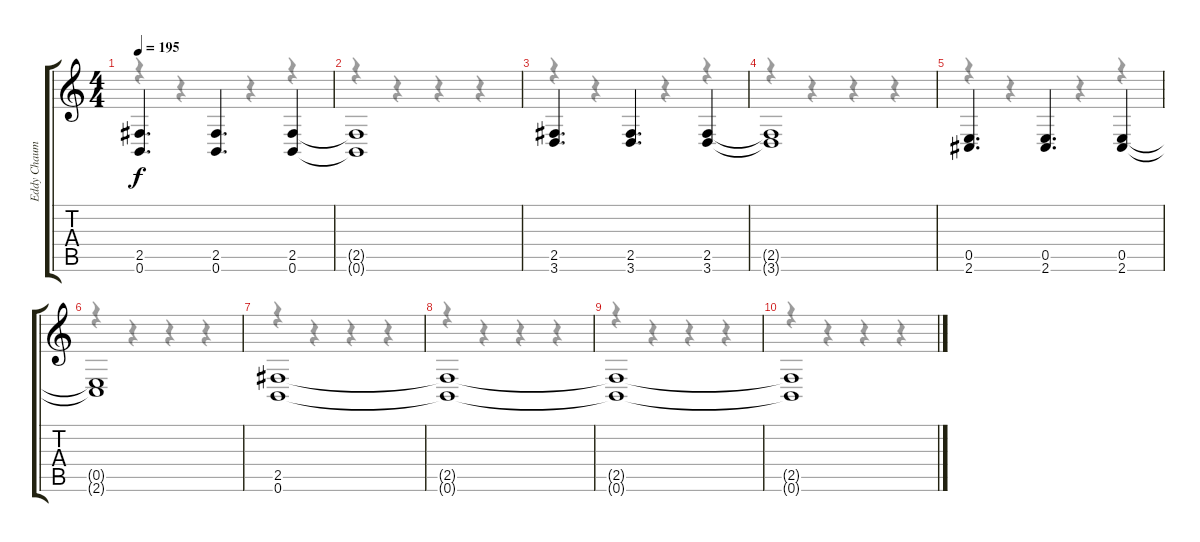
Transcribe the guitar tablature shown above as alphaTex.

\track ("Eddy Chaumulot (Rythm)" "Eddy Chaum") {instrument distortionguitar}
\staff {score tabs}
\tuning (B3 Gb3 D3 A2 E2 B1) {hide}
\voice
\ts (4 4)
\tempo 195
\clef g2
\ks c
(2.5 0.6).4{d dy f} (2.5 0.6).4{d} (2.5 0.6).4 |
(2.5{t} 0.6{t}).1 |
(2.5 3.6).4{d} (2.5 3.6).4{d} (2.5 3.6).4 |
(2.5{t} 3.6{t}).1 |
(0.5 2.6).4{d} (0.5 2.6).4{d} (0.5 2.6).4 |
(0.5{t} 2.6{t}).1 |
(2.5 0.6).1 |
(2.5{t} 0.6{t}).1 |
(2.5{t} 0.6{t}).1 |
(2.5{t} 0.6{t}).1
\voice
\clef g2
\ottava regular
\simile none
\ks c
r.4{dy f} r.4 r.4 r.4 |
r.4 r.4 r.4 r.4 |
r.4 r.4 r.4 r.4 |
r.4 r.4 r.4 r.4 |
r.4 r.4 r.4 r.4 |
r.4 r.4 r.4 r.4 |
r.4 r.4 r.4 r.4 |
r.4 r.4 r.4 r.4 |
r.4 r.4 r.4 r.4 |
r.4 r.4 r.4 r.4
